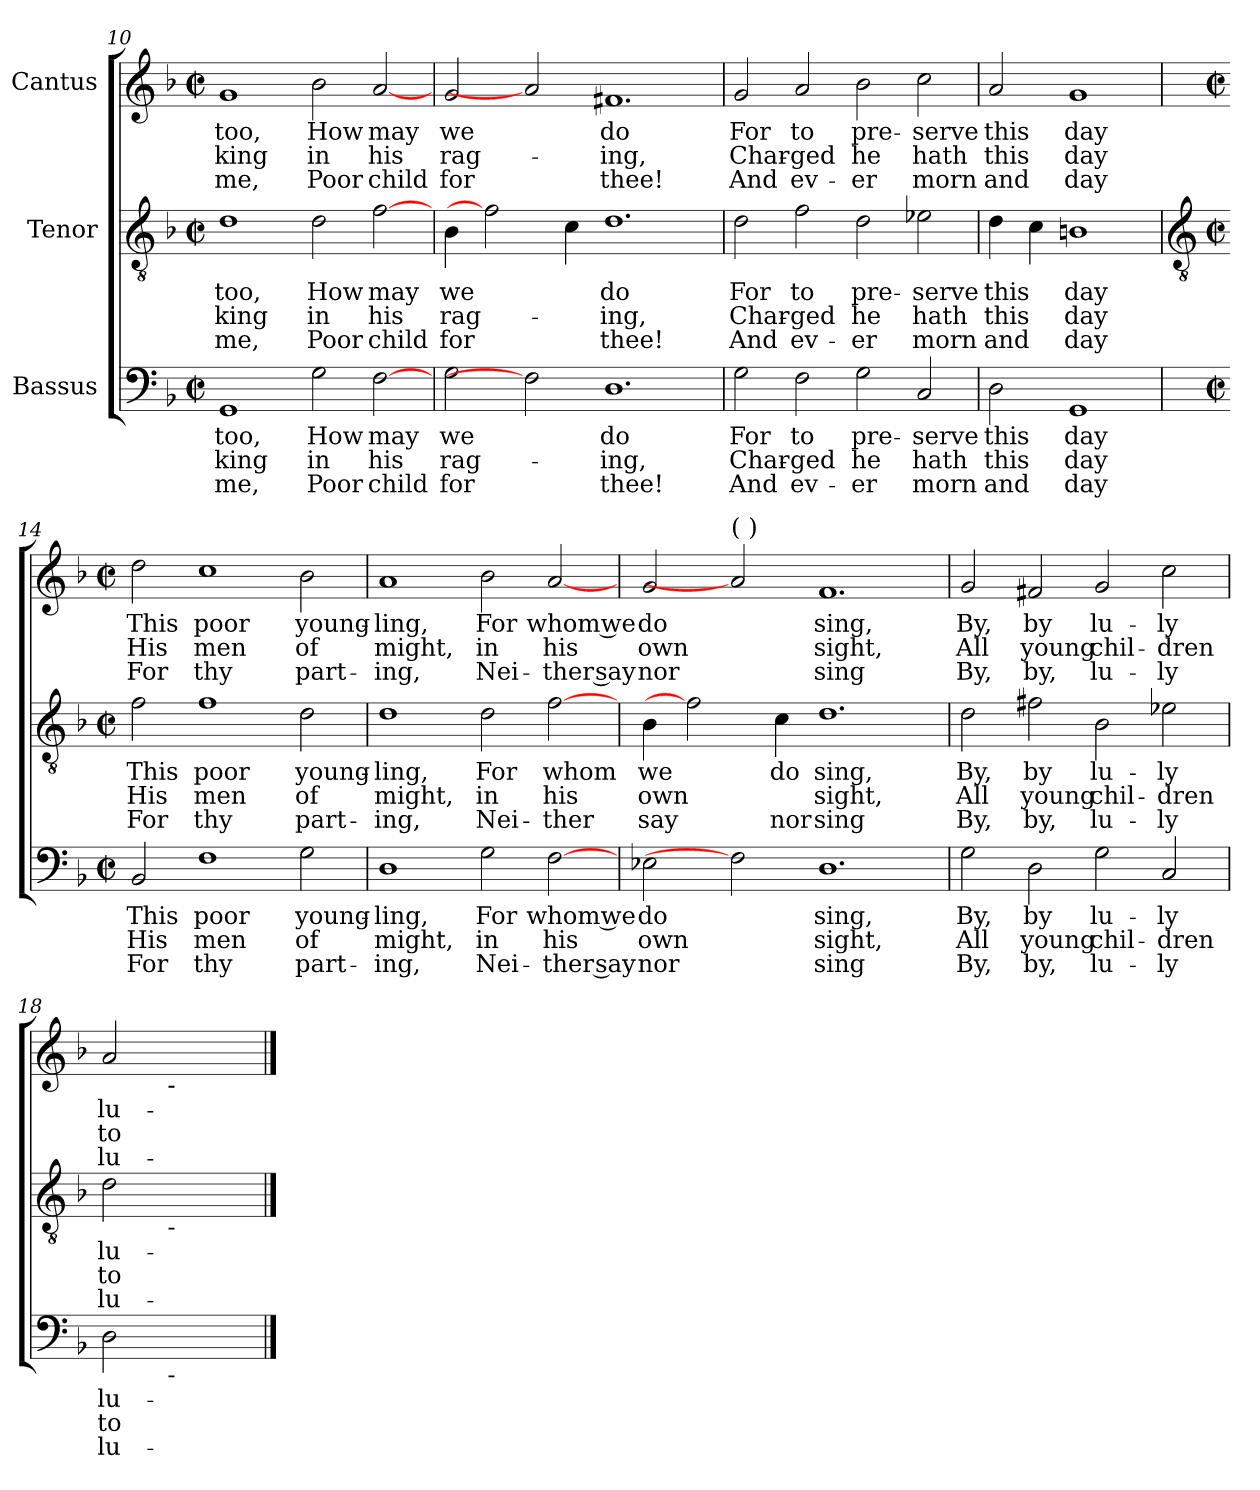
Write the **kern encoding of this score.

**kern	**text	**text	**text	**kern	**text	**text	**text	**kern	**text	**text	**text
*part3	*part3	*part3	*part3	*part2	*part2	*part2	*part2	*part1	*part1	*part1	*part1
*staff3	*staff3	*staff3	*staff3	*staff2	*staff2	*staff2	*staff2	*staff1	*staff1	*staff1	*staff1
*I"Bassus	*	*	*	*I"Tenor	*	*	*	*I"Cantus	*	*	*
*clefF4	*	*	*	*clefGv2	*	*	*	*clefG2	*	*	*
*k[b-]	*	*	*	*k[b-]	*	*	*	*k[b-]	*	*	*
*F:	*	*	*	*F:	*	*	*	*F:	*	*	*
*M4/2	*	*	*	*M4/2	*	*	*	*M4/2	*	*	*
*met(c|)	*	*	*	*met(c|)	*	*	*	*met(c|)	*	*	*
=10	=10	=10	=10	=10	=10	=10	=10	=10	=10	=10	=10
!	!LO:LY:b	!LO:LY:b	!LO:LY:b	!	!LO:LY:b	!LO:LY:b	!LO:LY:b	!	!LO:LY:b	!LO:LY:b	!LO:LY:b
1GG	too,	king	me,	1d	too,	king	me,	1g	too,	king	me,
!	!LO:LY:b	!LO:LY:b	!LO:LY:b	!	!LO:LY:b	!LO:LY:b	!LO:LY:b	!	!LO:LY:b	!LO:LY:b	!LO:LY:b
2G	How	in	Poor	2d	How	in	Poor	2b-	How	in	Poor
!	!LO:LY:b	!LO:LY:b	!LO:LY:b	!	!LO:LY:b	!LO:LY:b	!LO:LY:b	!	!LO:LY:b	!LO:LY:b	!LO:LY:b
[2F	may	his	child	[2f	may	his	child	[2a	may	his	child
=11	=11	=11	=11	=11	=11	=11	=11	=11	=11	=11	=11
!	!LO:LY:b	!LO:LY:b	!LO:LY:b	!	!LO:LY:b	!LO:LY:b	!LO:LY:b	!	!LO:LY:b	!LO:LY:b	!LO:LY:b
2G	we	rag-	-for	4B-	we	rag-	-for	2g	we	rag-	-for
.	.	.	.	2f]	.	.	.	.	.	.	.
2F]	.	.	.	.	.	.	.	2a]	.	.	.
.	.	.	.	4c	.	.	.	.	.	.	.
!	!LO:LY:b	!LO:LY:b	!LO:LY:b	!	!LO:LY:b	!LO:LY:b	!LO:LY:b	!	!LO:LY:b	!LO:LY:b	!LO:LY:b
1.D	do	ing,	thee!	1.d	do	ing,	thee!	1.f#X	do	ing,	thee!
=12	=12	=12	=12	=12	=12	=12	=12	=12	=12	=12	=12
!	!LO:LY:b	!LO:LY:b	!LO:LY:b	!	!LO:LY:b	!LO:LY:b	!LO:LY:b	!	!LO:LY:b	!LO:LY:b	!LO:LY:b
2G	For	Char-	-And	2d	For	Char-	-And	2g	For	Char-	-And
!	!LO:LY:b	!LO:LY:b	!LO:LY:b	!	!LO:LY:b	!LO:LY:b	!LO:LY:b	!	!LO:LY:b	!LO:LY:b	!LO:LY:b
2F	to	ged	ev-	2f	to	ged	ev-	2a	to	ged	ev-
!	!LO:LY:b	!LO:LY:b	!LO:LY:b	!	!LO:LY:b	!LO:LY:b	!LO:LY:b	!	!LO:LY:b	!LO:LY:b	!LO:LY:b
2G	-pre-	-he	er	2d	-pre-	-he	er	2b-	-pre-	-he	er
!	!LO:LY:b	!LO:LY:b	!LO:LY:b	!	!LO:LY:b	!LO:LY:b	!LO:LY:b	!	!LO:LY:b	!LO:LY:b	!LO:LY:b
2C	serve	hath	morn	2e-X	serve	hath	morn	2cc	serve	hath	morn
=13	=13	=13	=13	=13	=13	=13	=13	=13	=13	=13	=13
!	!LO:LY:b	!LO:LY:b	!LO:LY:b	!	!LO:LY:b	!LO:LY:b	!LO:LY:b	!	!LO:LY:b	!LO:LY:b	!LO:LY:b
2D	this	this	and	4d	this	this	and	2a	this	this	and
.	.	.	.	4c	.	.	.	.	.	.	.
!	!LO:LY:b	!LO:LY:b	!LO:LY:b	!	!LO:LY:b	!LO:LY:b	!LO:LY:b	!	!LO:LY:b	!LO:LY:b	!LO:LY:b
1GG	day	day	day	1Bn	day	day	day	1g	day	day	day
!!LO:LB:g=z
=14	=14	=14	=14	=14	=14	=14	=14	=14	=14	=14	=14
*	*	*	*	*clefGv2	*	*	*	*	*	*	*
*M4/2	*	*	*	*M4/2	*	*	*	*M4/2	*	*	*
*met(c|)	*	*	*	*met(c|)	*	*	*	*met(c|)	*	*	*
!	!LO:LY:b	!LO:LY:b	!LO:LY:b	!	!LO:LY:b	!LO:LY:b	!LO:LY:b	!	!LO:LY:b	!LO:LY:b	!LO:LY:b
2BB-	This	His	For	2f	This	His	For	2dd	This	His	For
!	!LO:LY:b	!LO:LY:b	!LO:LY:b	!	!LO:LY:b	!LO:LY:b	!LO:LY:b	!	!LO:LY:b	!LO:LY:b	!LO:LY:b
1F	poor	men	thy	1f	poor	men	thy	1cc	poor	men	thy
!	!LO:LY:b	!LO:LY:b	!LO:LY:b	!	!LO:LY:b	!LO:LY:b	!LO:LY:b	!	!LO:LY:b	!LO:LY:b	!LO:LY:b
2G	young-	-of	part-	2d	young-	-of	part-	2b-	young-	-of	part-
=15	=15	=15	=15	=15	=15	=15	=15	=15	=15	=15	=15
!	!LO:LY:b	!LO:LY:b	!LO:LY:b	!	!LO:LY:b	!LO:LY:b	!LO:LY:b	!	!LO:LY:b	!LO:LY:b	!LO:LY:b
1D	-ling,	might,	ing,	1d	-ling,	might,	ing,	1a	-ling,	might,	ing,
!	!LO:LY:b	!LO:LY:b	!LO:LY:b	!	!LO:LY:b	!LO:LY:b	!LO:LY:b	!	!LO:LY:b	!LO:LY:b	!LO:LY:b
2G	For	in	Nei-	2d	For	in	Nei-	2b-	For	in	Nei-
!	!LO:LY:b	!LO:LY:b	!LO:LY:b	!	!LO:LY:b	!LO:LY:b	!LO:LY:b	!	!LO:LY:b	!LO:LY:b	!LO:LY:b
[2F	-whom we	his	ther say	[2f	-whom	his	ther	[2a	-whom we	his	ther say
=16	=16	=16	=16	=16	=16	=16	=16	=16	=16	=16	=16
!	!LO:LY:b	!LO:LY:b	!LO:LY:b	!	!LO:LY:b	!LO:LY:b	!LO:LY:b	!	!LO:LY:b	!LO:LY:b	!LO:LY:b
2E-X	do	own	nor	4B-	we	own	say	2g	do	own	nor
.	.	.	.	2f]	.	.	.	.	.	.	.
!	!	!	!	!	!	!	!	!LO:TX:a:t=(  )	!	!	!
2F]	.	.	.	.	.	.	.	2a]	.	.	.
!	!	!	!	!	!LO:LY:b	!	!LO:LY:b	!	!	!	!
.	.	.	.	4c	do	.	nor	.	.	.	.
!	!LO:LY:b	!LO:LY:b	!LO:LY:b	!	!LO:LY:b	!LO:LY:b	!LO:LY:b	!	!LO:LY:b	!LO:LY:b	!LO:LY:b
1.D	sing,	sight,	sing	1.d	sing,	sight,	sing	1.f	sing,	sight,	sing
=17	=17	=17	=17	=17	=17	=17	=17	=17	=17	=17	=17
!	!LO:LY:b	!LO:LY:b	!LO:LY:b	!	!LO:LY:b	!LO:LY:b	!LO:LY:b	!	!LO:LY:b	!LO:LY:b	!LO:LY:b
2G	By,	All	By,	2d	By,	All	By,	2g	By,	All	By,
!	!LO:LY:b	!LO:LY:b	!LO:LY:b	!	!LO:LY:b	!LO:LY:b	!LO:LY:b	!	!LO:LY:b	!LO:LY:b	!LO:LY:b
2D	by	young	by,	2f#	by	young	by,	2f#X	by	young	by,
!	!LO:LY:b	!LO:LY:b	!LO:LY:b	!	!LO:LY:b	!LO:LY:b	!LO:LY:b	!	!LO:LY:b	!LO:LY:b	!LO:LY:b
2G	lu-	-chil-	-lu-	2B-	lu-	-chil-	-lu-	2g	lu-	-chil-	-lu-
!	!LO:LY:b	!LO:LY:b	!LO:LY:b	!	!LO:LY:b	!LO:LY:b	!LO:LY:b	!	!LO:LY:b	!LO:LY:b	!LO:LY:b
2C	-ly	dren	ly	2e-X	-ly	dren	ly	2cc	-ly	dren	ly
=18	=18	=18	=18	=18	=18	=18	=18	=18	=18	=18	=18
!	!LO:LY:b	!LO:LY:b	!LO:LY:b	!	!LO:LY:b	!LO:LY:b	!LO:LY:b	!	!LO:LY:b	!LO:LY:b	!LO:LY:b
2D	lu-	-to	lu-	2d	lu-	-to	lu-	2a	lu-	-to	lu-
!	!	!	!	!	!	!	!	!LO:TX:b:t=-	!	!	!
!	!	!	!	!LO:TX:b:t=-	!	!	!	!	!	!	!
!LO:TX:b:t=-	!	!	!	!	!	!	!	!	!	!	!
!	!LO:LY:b	!LO:LY:b	!LO:LY:b	!	!LO:LY:b	!LO:LY:b	!LO:LY:b	!	!LO:LY:b	!LO:LY:b	!LO:LY:b
1GGyy	-lay.	slay.	lay.	1dyy	-lay.	slay.	lay.	1bnyy	-lay.	slay.	lay.
==	==	==	==	==	==	==	==	==	==	==	==
*-	*-	*-	*-	*-	*-	*-	*-	*-	*-	*-	*-
